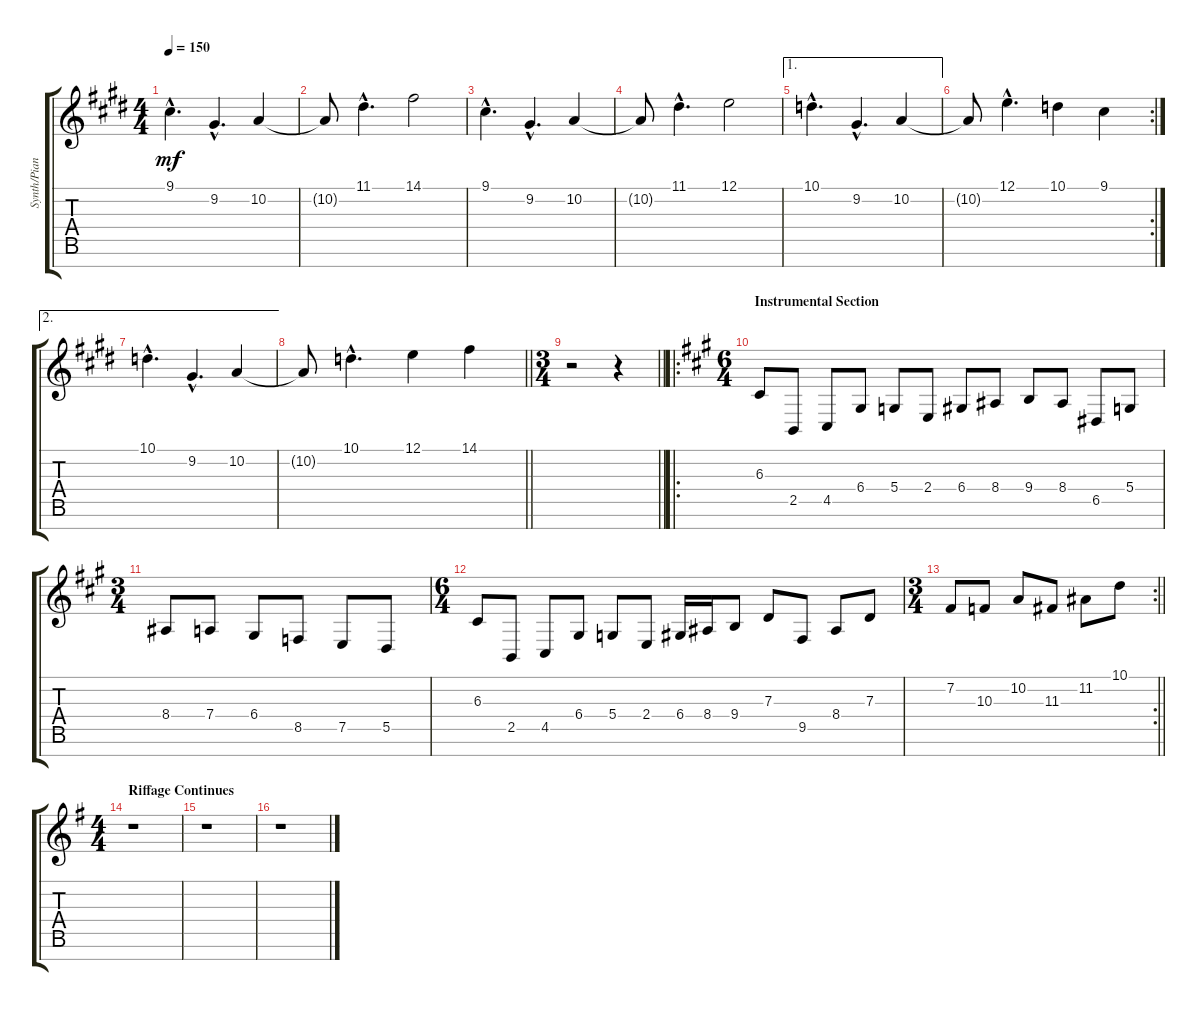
\track ("Synth/Piano" "Synth/Pian") {instrument vibraphone}
\staff {score tabs}
\tuning (E4 B3 G3 D3 A2 E2 B1) {hide}
\ts (4 4)
\tempo 150
\clef g2
\ks e
9.1{hac}.4{d dy mf} 9.2{hac}.4{d} 10.2.4 |
10.2{t}.8 11.1{hac}.4{d} 14.1.2 |
9.1{hac}.4{d} 9.2{hac}.4{d} 10.2.4 |
10.2{t}.8 11.1{hac}.4{d} 12.1.2 |
\ae 1
10.1{hac}.4{d} 9.2{hac}.4{d} 10.2.4 |
\rc 2
10.2{t}.8 12.1{hac}.4{d} 10.1.4 9.1.4 |
\ae 2
10.1{hac}.4{d} 9.2{hac}.4{d} 10.2.4 |
\barLineRight lightlight
10.2{t}.8 10.1{hac}.4{d} 12.1.4 14.1.4 |
\ts (3 4)
\barLineRight lightlight
r.2 r.4 |
\ro
\ts (6 4)
\section ("" "Instrumental Section")
\ks a
6.3.8 2.5.8 4.5.8 6.4.8 5.4.8 2.4.8 6.4.8 8.4.8 9.4.8 8.4.8 6.5.8 5.4.8 |
\ts (3 4)
8.4.8 7.4.8 6.4.8 8.5.8 7.5.8 5.5.8 |
\ts (6 4)
6.3.8 2.5.8 4.5.8 6.4.8 5.4.8 2.4.8 6.4.16 8.4.16 9.4.8 7.3.8 9.5.8 8.4.8 7.3.8 |
\rc 2
\ts (3 4)
\barLineRight lightlight
7.2.8 10.3.8 10.2.8 11.3.8 11.2.8 10.1.8 |
\ts (4 4)
\section ("" "Riffage Continues")
\ks g
r.1 |
r.1 |
r.1
